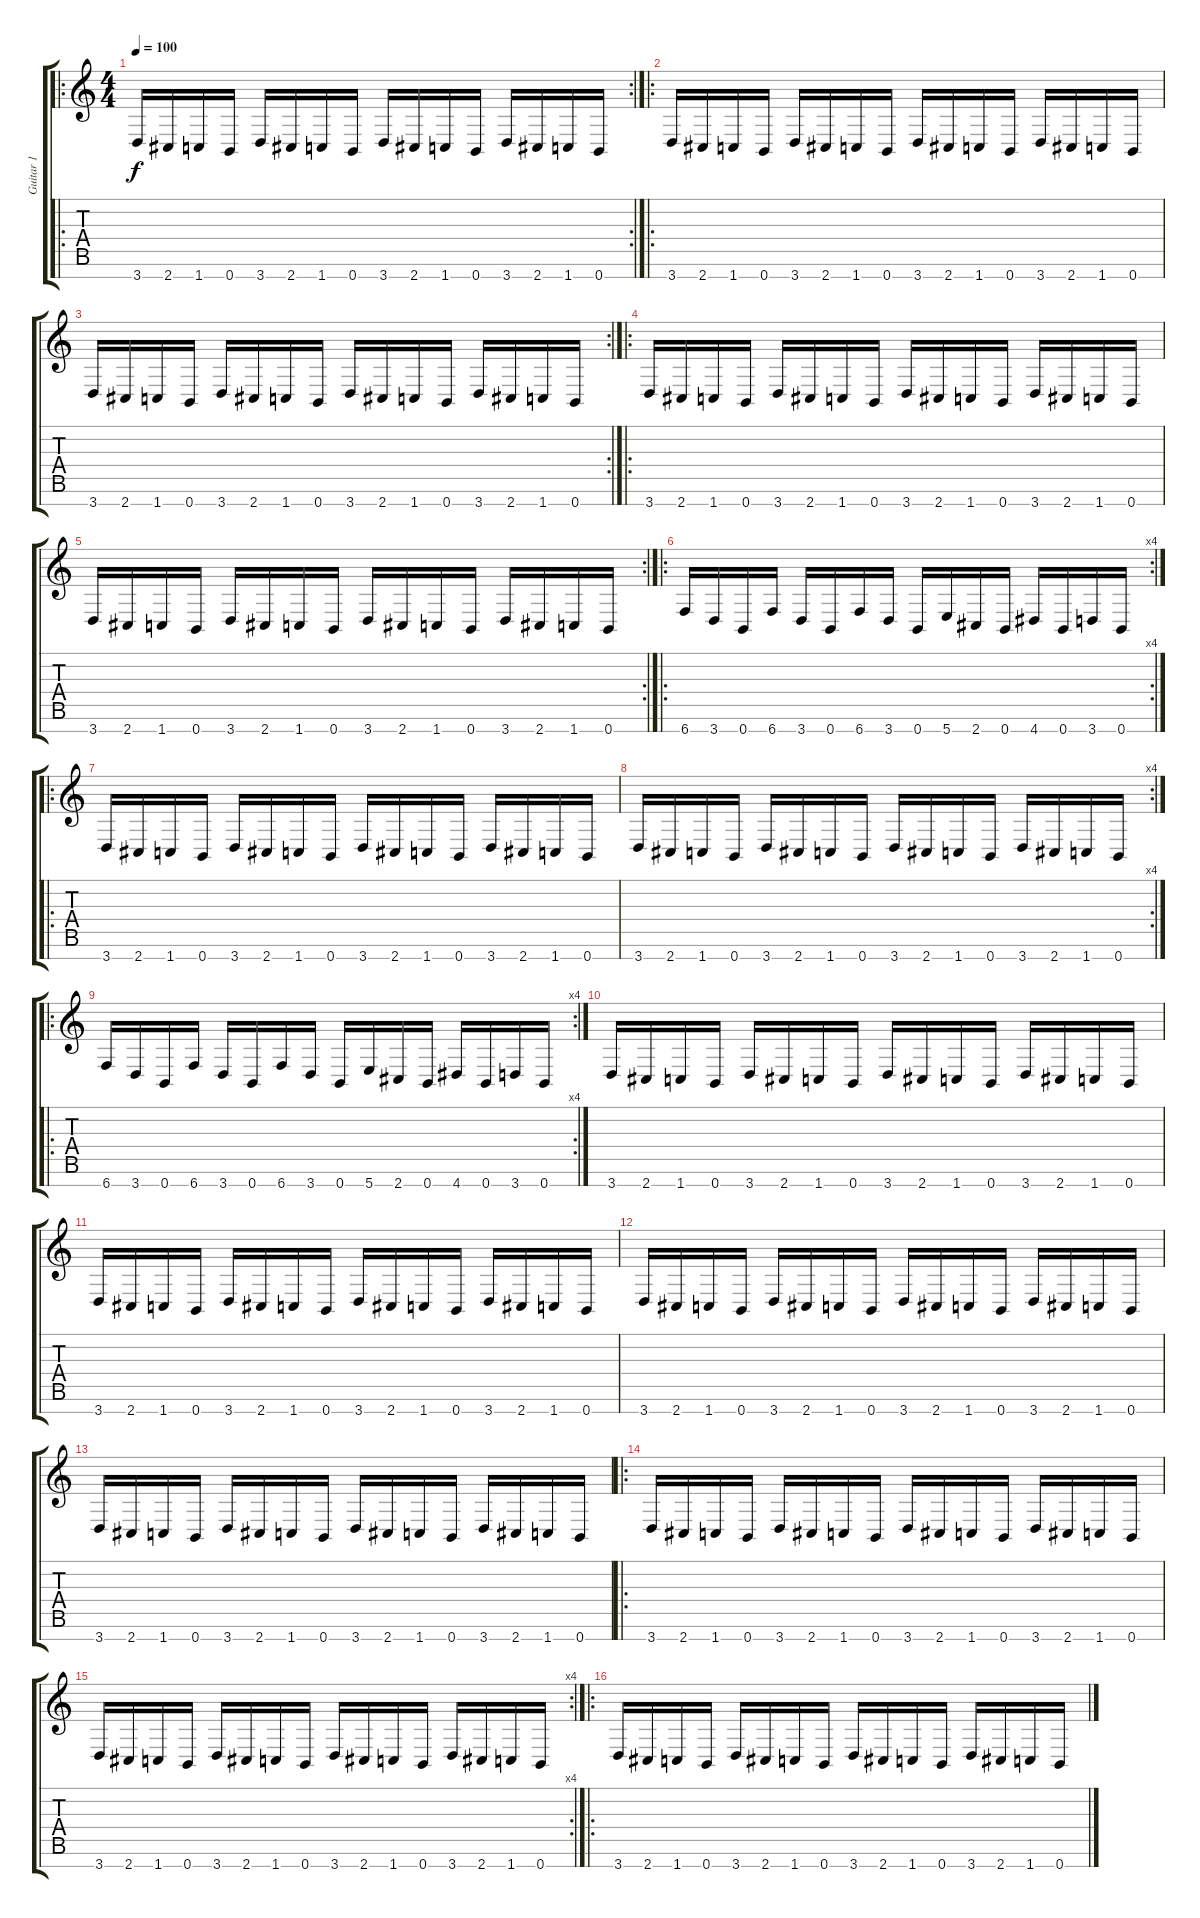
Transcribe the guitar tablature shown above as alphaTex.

\track ("Guitar 1" "Guitar 1") {instrument distortionguitar}
\staff {score tabs}
\tuning (E4 B3 G3 D3 A2 E2 B1) {hide}
\ro
\rc 2
\ts (4 4)
\tempo 100
\clef g2
\ks c
3.7.16{dy f instrument distortionguitar} 2.7.16 1.7.16 0.7.16 3.7.16 2.7.16 1.7.16 0.7.16 3.7.16 2.7.16 1.7.16 0.7.16 3.7.16 2.7.16 1.7.16 0.7.16 |
\ro
3.7.16 2.7.16 1.7.16 0.7.16 3.7.16 2.7.16 1.7.16 0.7.16 3.7.16 2.7.16 1.7.16 0.7.16 3.7.16 2.7.16 1.7.16 0.7.16 |
\rc 2
3.7.16 2.7.16 1.7.16 0.7.16 3.7.16 2.7.16 1.7.16 0.7.16 3.7.16 2.7.16 1.7.16 0.7.16 3.7.16 2.7.16 1.7.16 0.7.16 |
\ro
3.7.16 2.7.16 1.7.16 0.7.16 3.7.16 2.7.16 1.7.16 0.7.16 3.7.16 2.7.16 1.7.16 0.7.16 3.7.16 2.7.16 1.7.16 0.7.16 |
\rc 2
3.7.16 2.7.16 1.7.16 0.7.16 3.7.16 2.7.16 1.7.16 0.7.16 3.7.16 2.7.16 1.7.16 0.7.16 3.7.16 2.7.16 1.7.16 0.7.16 |
\ro
\rc 4
6.7.16 3.7.16 0.7.16 6.7.16 3.7.16 0.7.16 6.7.16 3.7.16 0.7.16 5.7.16 2.7.16 0.7.16 4.7.16 0.7.16 3.7.16 0.7.16 |
\ro
3.7.16 2.7.16 1.7.16 0.7.16 3.7.16 2.7.16 1.7.16 0.7.16 3.7.16 2.7.16 1.7.16 0.7.16 3.7.16 2.7.16 1.7.16 0.7.16 |
\rc 4
3.7.16 2.7.16 1.7.16 0.7.16 3.7.16 2.7.16 1.7.16 0.7.16 3.7.16 2.7.16 1.7.16 0.7.16 3.7.16 2.7.16 1.7.16 0.7.16 |
\ro
\rc 4
6.7.16 3.7.16 0.7.16 6.7.16 3.7.16 0.7.16 6.7.16 3.7.16 0.7.16 5.7.16 2.7.16 0.7.16 4.7.16 0.7.16 3.7.16 0.7.16 |
3.7.16 2.7.16 1.7.16 0.7.16 3.7.16 2.7.16 1.7.16 0.7.16 3.7.16 2.7.16 1.7.16 0.7.16 3.7.16 2.7.16 1.7.16 0.7.16 |
3.7.16 2.7.16 1.7.16 0.7.16 3.7.16 2.7.16 1.7.16 0.7.16 3.7.16 2.7.16 1.7.16 0.7.16 3.7.16 2.7.16 1.7.16 0.7.16 |
3.7.16 2.7.16 1.7.16 0.7.16 3.7.16 2.7.16 1.7.16 0.7.16 3.7.16 2.7.16 1.7.16 0.7.16 3.7.16 2.7.16 1.7.16 0.7.16 |
3.7.16 2.7.16 1.7.16 0.7.16 3.7.16 2.7.16 1.7.16 0.7.16 3.7.16 2.7.16 1.7.16 0.7.16 3.7.16 2.7.16 1.7.16 0.7.16 |
\ro
3.7.16 2.7.16 1.7.16 0.7.16 3.7.16 2.7.16 1.7.16 0.7.16 3.7.16 2.7.16 1.7.16 0.7.16 3.7.16 2.7.16 1.7.16 0.7.16 |
\rc 4
3.7.16 2.7.16 1.7.16 0.7.16 3.7.16 2.7.16 1.7.16 0.7.16 3.7.16 2.7.16 1.7.16 0.7.16 3.7.16 2.7.16 1.7.16 0.7.16 |
\ro
3.7.16 2.7.16 1.7.16 0.7.16 3.7.16 2.7.16 1.7.16 0.7.16 3.7.16 2.7.16 1.7.16 0.7.16 3.7.16 2.7.16 1.7.16 0.7.16
